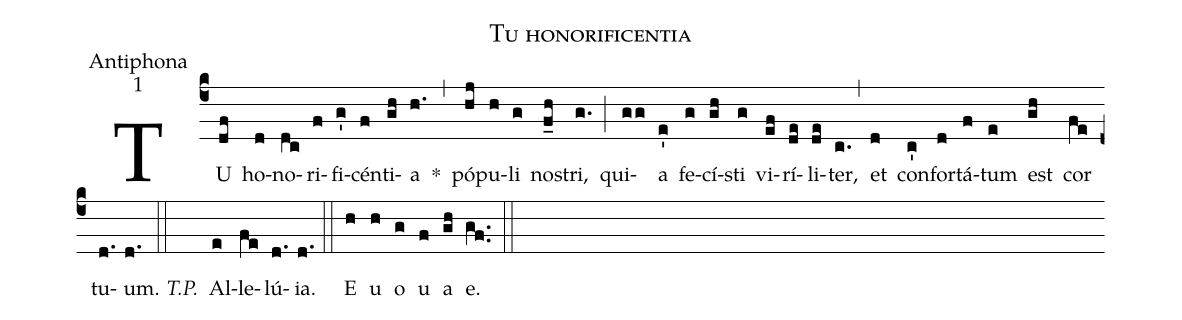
name:Tu honorificentia;
office-part:Antiphona;
mode:1;
%%
(c4) TU(df) ho(d)no(dc)ri(f)fi(g')cén(f)ti(gh)a(h.) *(,) pó(hj)pu(h)li(g) no(f_h)stri,(g.) (;) qui(gg)a(e') fe(g)cí(gh)sti(g) vi(ef)rí(de)li(de)ter,(c.) (,) et(d) con(c')for(d)tá(f)tum(e) est(gh) cor(fe) tu(d.)um.(d.) (::) <i>T.P.</i>() Al(e)le(fe)lú(d.){ia}.(d.) (::)

<eu>E(h) u(h) o(g) u(f) a(gh) e.</eu>(gf..) (::)
